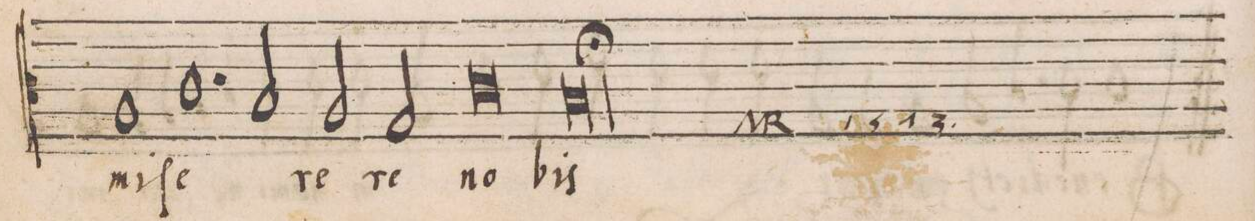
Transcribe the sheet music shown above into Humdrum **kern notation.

**kern	**text
*I"ALTVS	*
*clefC3	*
*k[]	*
*met(C|)	*
*M2/1	*
1A/	mi-
=15-	=15-
1.c\	-ſe
2B/	.
=16-	=16-
2A/	re-
2G/	-re
0c\	no-
=17-	=17-
1Bl;	-bis
==	==
*-	*-
